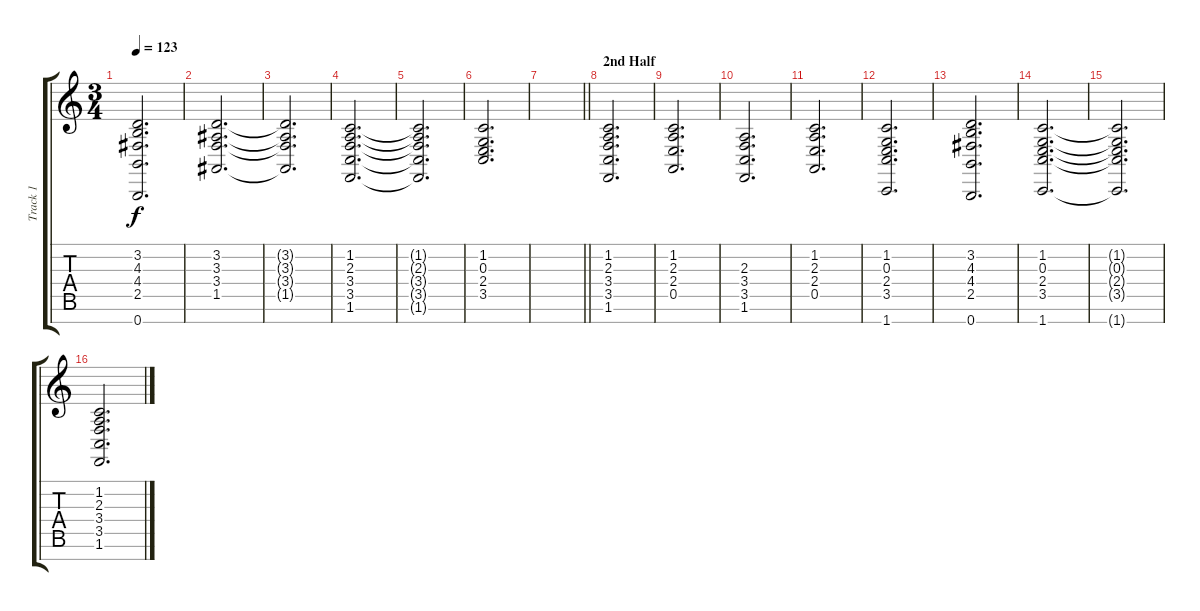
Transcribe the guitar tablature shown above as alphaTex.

\track ("Track 1" "Track 1") {instrument stringensemble1}
\staff {score tabs}
\tuning (E4 B3 G3 D3 A2 E2 B1) {hide}
\ts (3 4)
\tempo 123
\clef g2
\ks c
(3.2 4.3 4.4 2.5 0.7).2{d dy f} |
(3.2 3.3 3.4 1.5).2{d} |
(3.2{t} 3.3{t} 3.4{t} 1.5{t}).2{d} |
(1.2 2.3 3.4 3.5 1.6).2{d} |
(1.2{t} 2.3{t} 3.4{t} 3.5{t} 1.6{t}).2{d} |
(1.2 0.3 2.4 3.5).2{d} |
\barLineRight lightlight
|
\section ("" "2nd Half")
(1.2 2.3 3.4 3.5 1.6).2{d} |
(1.2 2.3 2.4 0.5).2{d} |
(2.3 3.4 3.5 1.6).2{d} |
(1.2 2.3 2.4 0.5).2{d} |
(1.2 0.3 2.4 3.5 1.7).2{d} |
(3.2 4.3 4.4 2.5 0.7).2{d} |
(1.2 0.3 2.4 3.5 1.7).2{d} |
(1.2{t} 0.3{t} 2.4{t} 3.5{t} 1.7{t}).2{d} |
(1.2 2.3 3.4 3.5 1.6).2{d}
